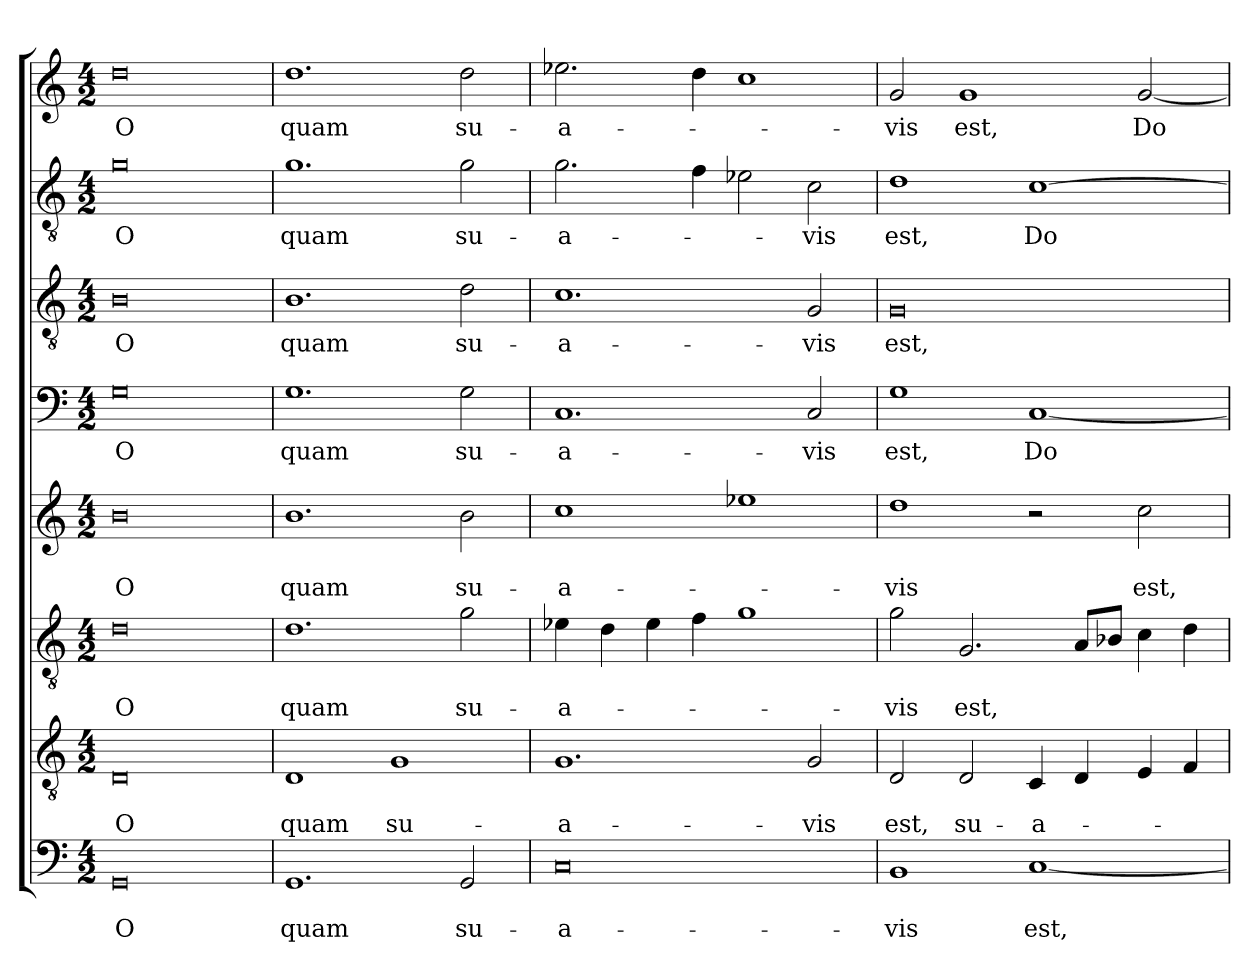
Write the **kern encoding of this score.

**kern	**text	**text	**kern	**text	**text	**kern	**text	**text	**kern	**text	**text	**kern	**text	**kern	**text	**kern	**text	**kern	**text
*part8	*part8	*part8	*part7	*part7	*part7	*part6	*part6	*part6	*part5	*part5	*part5	*part4	*part4	*part3	*part3	*part2	*part2	*part1	*part1
*staff8	*staff8	*staff8	*staff7	*staff7	*staff7	*staff6	*staff6	*staff6	*staff5	*staff5	*staff5	*staff4	*staff4	*staff3	*staff3	*staff2	*staff2	*staff1	*staff1
*clefF4	*	*	*clefGv2	*	*	*clefGv2	*	*	*clefG2	*	*	*clefF4	*	*clefGv2	*	*clefGv2	*	*clefG2	*
*k[]	*	*	*k[]	*	*	*k[]	*	*	*k[]	*	*	*k[]	*	*k[]	*	*k[]	*	*k[]	*
*C:	*	*	*C:	*	*	*C:	*	*	*C:	*	*	*C:	*	*C:	*	*C:	*	*C:	*
*M4/2	*	*	*M4/2	*	*	*M4/2	*	*	*M4/2	*	*	*M4/2	*	*M4/2	*	*M4/2	*	*M4/2	*
=1	=1	=1	=1	=1	=1	=1	=1	=1	=1	=1	=1	=1	=1	=1	=1	=1	=1	=1	=1
!	!	!LO:LY:b	!	!	!LO:LY:b	!	!	!LO:LY:b	!	!	!LO:LY:b	!	!LO:LY:b	!	!LO:LY:b	!	!LO:LY:b	!	!LO:LY:b
0GG	.	O	0D	.	O	0d	.	O	0b	.	O	0G	O	0B	O	0g	O	0dd	O
=2	=2	=2	=2	=2	=2	=2	=2	=2	=2	=2	=2	=2	=2	=2	=2	=2	=2	=2	=2
!	!	!LO:LY:b	!	!	!LO:LY:b	!	!	!LO:LY:b	!	!	!LO:LY:b	!	!LO:LY:b	!	!LO:LY:b	!	!LO:LY:b	!	!LO:LY:b
1.GG	.	quam	1D	.	quam	1.d	.	quam	1.b	.	quam	1.G	quam	1.B	quam	1.g	quam	1.dd	quam
!	!	!	!	!	!LO:LY:b	!	!	!	!	!	!	!	!	!	!	!	!	!	!
.	.	.	1G	.	su-	.	.	.	.	.	.	.	.	.	.	.	.	.	.
!	!	!LO:LY:b	!	!	!	!	!	!LO:LY:b	!	!	!LO:LY:b	!	!LO:LY:b	!	!LO:LY:b	!	!LO:LY:b	!	!LO:LY:b
2GG/	.	su-	.	.	.	2g\	.	su-	2b\	.	su-	2G\	su-	2d\	su-	2g\	su-	2dd\	su-
=3	=3	=3	=3	=3	=3	=3	=3	=3	=3	=3	=3	=3	=3	=3	=3	=3	=3	=3	=3
!	!	!LO:LY:b	!	!	!LO:LY:b	!	!	!LO:LY:b	!	!	!LO:LY:b	!	!LO:LY:b	!	!LO:LY:b	!	!LO:LY:b	!	!LO:LY:b
0C	.	-a-	1.G	.	-a-	4e-X\	.	-a-	1cc	.	-a-	1.C	-a-	1.c	-a-	2.g\	-a-	2.ee-X\	-a-
.	.	.	.	.	.	4d\	.	.	.	.	.	.	.	.	.	.	.	.	.
.	.	.	.	.	.	4e-\	.	.	.	.	.	.	.	.	.	.	.	.	.
.	.	.	.	.	.	4f\	.	.	.	.	.	.	.	.	.	4f\	.	4dd\	.
.	.	.	.	.	.	1g	.	.	1ee-X	.	.	.	.	.	.	2e-X\	.	1cc	.
!	!	!	!	!	!LO:LY:b	!	!	!	!	!	!	!	!LO:LY:b	!	!LO:LY:b	!	!LO:LY:b	!	!
.	.	.	2G/	.	-vis	.	.	.	.	.	.	2C/	-vis	2G/	-vis	2c\	-vis	.	.
=4	=4	=4	=4	=4	=4	=4	=4	=4	=4	=4	=4	=4	=4	=4	=4	=4	=4	=4	=4
!	!	!LO:LY:b	!	!	!LO:LY:b	!	!	!LO:LY:b	!	!	!LO:LY:b	!	!LO:LY:b	!	!LO:LY:b	!	!LO:LY:b	!	!LO:LY:b
1BB	.	-vis	2D/	.	est,	2g\	.	-vis	1dd	.	-vis	1G	est,	0G	est,	1d	est,	2g/	-vis
!	!	!	!	!	!LO:LY:b	!	!	!LO:LY:b	!	!	!	!	!	!	!	!	!	!	!LO:LY:b
.	.	.	2D/	.	su-	2.G/	.	est,	.	.	.	.	.	.	.	.	.	1g	est,
!	!	!LO:LY:b	!	!	!LO:LY:b	!	!	!	!	!	!	!	!LO:LY:b	!	!	!	!LO:LY:b	!	!
[1C	.	est,	4C/	.	-a-	.	.	.	2r	.	.	[1C	Do-	.	.	[1c	Do-	.	.
.	.	.	4D/	.	.	8A/L	.	.	.	.	.	.	.	.	.	.	.	.	.
.	.	.	.	.	.	8B-X/J	.	.	.	.	.	.	.	.	.	.	.	.	.
!	!	!	!	!	!	!	!	!	!	!	!LO:LY:b	!	!	!	!	!	!	!	!LO:LY:b
.	.	.	4E/	.	.	4c\	.	.	2cc\	.	est,	.	.	.	.	.	.	[2g/	Do-
.	.	.	4F/	.	.	4d\	.	.	.	.	.	.	.	.	.	.	.	.	.
=	=	=	=	=	=	=	=	=	=	=	=	=	=	=	=	=	=	=	=
*-	*-	*-	*-	*-	*-	*-	*-	*-	*-	*-	*-	*-	*-	*-	*-	*-	*-	*-	*-
